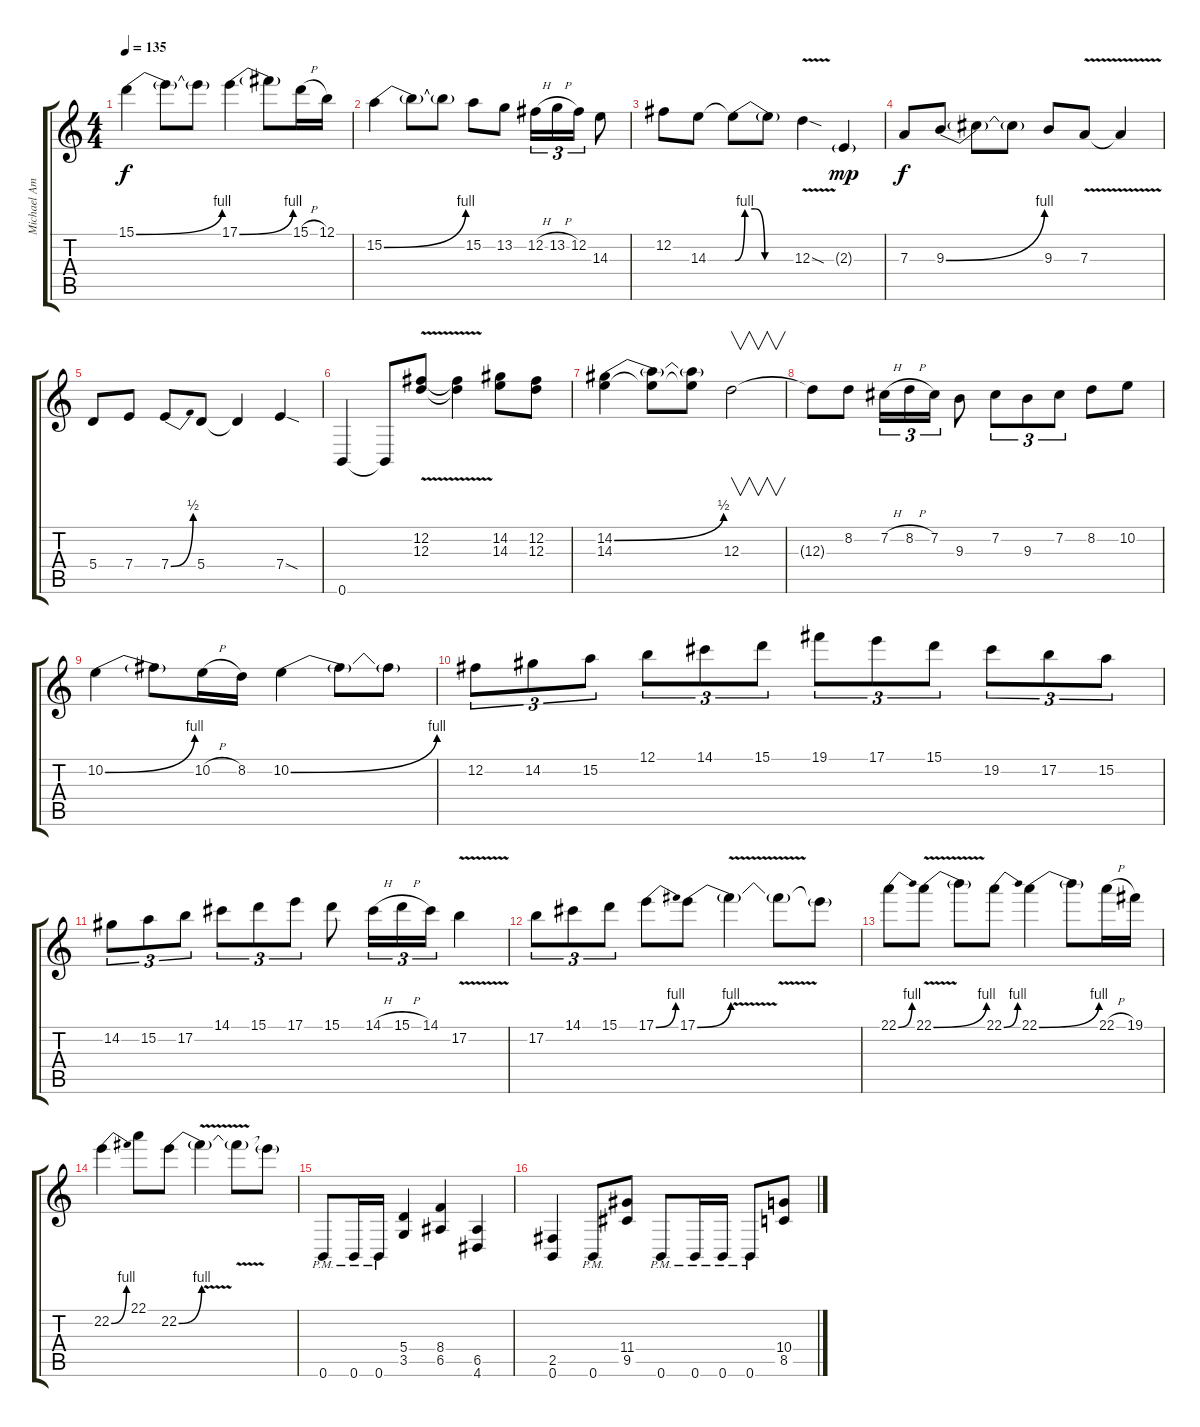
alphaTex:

\track ("Michael Amott" "Michael Am") {instrument distortionguitar}
\staff {score tabs}
\tuning (B3 Gb3 D3 A2 E2 B1) {hide}
\ts (4 4)
\tempo 135
\clef g2
\ks c
15.1{be (bend 0 0 60 4)}.4{dy f volume 16} 15.1{t}.8 15.1{t}.8 17.1{be (bend 0 0 60 4)}.4 17.1{t}.8 15.1{h}.16 12.1.16 |
15.2{be (bend 0 0 60 4)}.4 15.2{t}.8 15.2{t}.8 15.2.8 13.2.8 12.2{h}.16{tu (3 2)} 13.2{h}.16{tu (3 2)} 12.2.16{tu (3 2)} 14.3.8 |
12.2.8 14.3.8 14.3{be (custom 0 0 10 4 20 4 30 0 60 0) t}.8 14.3{t}.8 12.3{v sod}.4 2.3{g}.4{dy mp} |
7.3.8{dy f} 9.3{be (bend 0 0 60 4)}.8 9.3{t}.8 9.3{t}.8 9.3.8 7.3{v}.8 7.3{t}.4 |
5.4.8 7.4.8 7.4{be (bend 0 0 60 2)}.8 5.4.8 5.4{t}.4 7.4{sod}.4 |
0.6.4 0.6{t}.8 (12.2{v} 12.3).8 (12.2{t} 12.3{t}).4 (14.2 14.3).8 (12.2 12.3).8 |
(14.2{be (bend 0 0 60 2)} 14.3).4 (14.2{t} 14.3{t}).8 (14.2{t} 14.3{t}).8 12.3.2{v} |
12.3{t}.8 8.2.8 7.2{h}.16{tu (3 2)} 8.2{h}.16{tu (3 2)} 7.2.16{tu (3 2)} 9.3.8 7.2.8{tu (3 2)} 9.3.8{tu (3 2)} 7.2.8{tu (3 2)} 8.2.8 10.2.8 |
10.2{be (bend 0 0 60 4)}.4 10.2{t}.8 10.2{h}.16 8.2.16 10.2{be (bend 0 0 60 4)}.4 10.2{t}.8 10.2{t}.8 |
12.2.8{tu (3 2)} 14.2.8{tu (3 2)} 15.2.8{tu (3 2)} 12.1.8{tu (3 2)} 14.1.8{tu (3 2)} 15.1.8{tu (3 2)} 19.1.8{tu (3 2)} 17.1.8{tu (3 2)} 15.1.8{tu (3 2)} 19.2.8{tu (3 2)} 17.2.8{tu (3 2)} 15.2.8{tu (3 2)} |
14.2.8{tu (3 2)} 15.2.8{tu (3 2)} 17.2.8{tu (3 2)} 14.1.8{tu (3 2)} 15.1.8{tu (3 2)} 17.1.8{tu (3 2)} 15.1.8 14.1{h}.16{tu (3 2)} 15.1{h}.16{tu (3 2)} 14.1.16{tu (3 2)} 17.2{v}.4 |
17.2.8{tu (3 2)} 14.1.8{tu (3 2)} 15.1.8{tu (3 2)} 17.1{be (bend 0 0 60 4)}.8 17.1{be (bend 0 0 60 4)}.8 17.1{v t}.4 17.1{t}.8 17.1{t}.8 |
22.1{be (bend 0 0 60 4)}.8 22.1{be (bend 0 0 60 4) v}.8 22.1{t}.8 22.1{be (bend 0 0 60 4)}.8 22.1{be (bend 0 0 60 4)}.4 22.1{t}.8 22.1{h}.16 19.1.16 |
22.2{be (bend 0 0 60 4)}.4 22.1.8 22.2{be (bend 0 0 60 4)}.8 22.2{v t}.4 22.2{t}.8 22.2{t}.8 |
0.6{pm}.8 0.6{pm}.16 0.6{pm}.16 (5.4 3.5).4 (8.4 6.5).4 (6.5 4.6).4 |
(2.5 0.6).4 0.6{pm}.8 (11.4 9.5).8 0.6{pm}.8 0.6{pm}.16 0.6{pm}.16 0.6{pm}.8 (10.4 8.5).8
